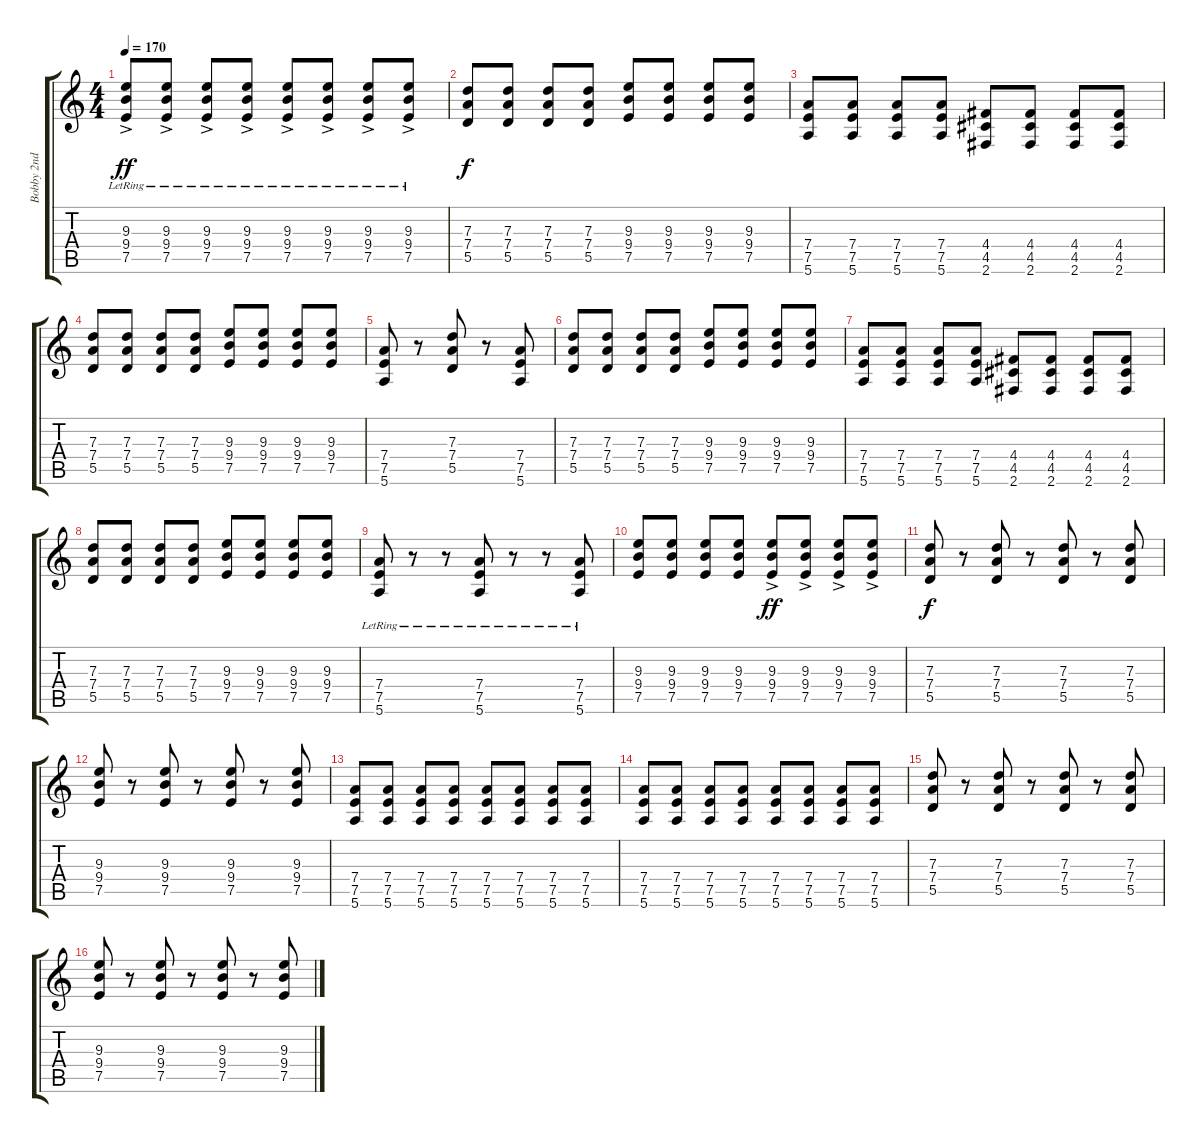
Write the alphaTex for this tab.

\track ("Bobby 2nd" "Bobby 2nd") {instrument distortionguitar}
\staff {score tabs}
\tuning (E4 B3 G3 D3 A2 E2) {hide}
\ts (4 4)
\tempo 170
\clef g2
\ks c
(9.3{ac lr} 9.4{ac lr} 7.5{ac lr}).8{dy ff} (9.3{ac lr} 9.4{ac lr} 7.5{ac lr}).8 (9.3{ac lr} 9.4{ac lr} 7.5{ac lr}).8 (9.3{ac lr} 9.4{ac lr} 7.5{ac lr}).8 (9.3{ac lr} 9.4{ac lr} 7.5{ac lr}).8 (9.3{ac lr} 9.4{ac lr} 7.5{ac lr}).8 (9.3{ac lr} 9.4{ac lr} 7.5{ac lr}).8 (9.3{ac lr} 9.4{ac lr} 7.5{ac lr}).8 |
(7.3 7.4 5.5).8{dy f} (7.3 7.4 5.5).8 (7.3 7.4 5.5).8 (7.3 7.4 5.5).8 (9.3 9.4 7.5).8 (9.3 9.4 7.5).8 (9.3 9.4 7.5).8 (9.3 9.4 7.5).8 |
(7.4 7.5 5.6).8 (7.4 7.5 5.6).8 (7.4 7.5 5.6).8 (7.4 7.5 5.6).8 (4.4 4.5 2.6).8 (4.4 4.5 2.6).8 (4.4 4.5 2.6).8 (4.4 4.5 2.6).8 |
(7.3 7.4 5.5).8 (7.3 7.4 5.5).8 (7.3 7.4 5.5).8 (7.3 7.4 5.5).8 (9.3 9.4 7.5).8 (9.3 9.4 7.5).8 (9.3 9.4 7.5).8 (9.3 9.4 7.5).8 |
(7.4 7.5 5.6).8 r.8 (7.3 7.4 5.5).8 r.8 (7.4 7.5 5.6).8 |
(7.3 7.4 5.5).8 (7.3 7.4 5.5).8 (7.3 7.4 5.5).8 (7.3 7.4 5.5).8 (9.3 9.4 7.5).8 (9.3 9.4 7.5).8 (9.3 9.4 7.5).8 (9.3 9.4 7.5).8 |
(7.4 7.5 5.6).8 (7.4 7.5 5.6).8 (7.4 7.5 5.6).8 (7.4 7.5 5.6).8 (4.4 4.5 2.6).8 (4.4 4.5 2.6).8 (4.4 4.5 2.6).8 (4.4 4.5 2.6).8 |
(7.3 7.4 5.5).8 (7.3 7.4 5.5).8 (7.3 7.4 5.5).8 (7.3 7.4 5.5).8 (9.3 9.4 7.5).8 (9.3 9.4 7.5).8 (9.3 9.4 7.5).8 (9.3 9.4 7.5).8 |
(7.4{lr} 7.5{lr} 5.6{lr}).8 r.8 r.8 (7.4{lr} 7.5{lr} 5.6{lr}).8 r.8 r.8 (7.4{lr} 7.5{lr} 5.6{lr}).8 |
(9.3 9.4 7.5).8 (9.3 9.4 7.5).8 (9.3 9.4 7.5).8 (9.3 9.4 7.5).8 (9.3{ac} 9.4{ac} 7.5{ac}).8{dy ff} (9.3{ac} 9.4{ac} 7.5{ac}).8 (9.3{ac} 9.4{ac} 7.5{ac}).8 (9.3{ac} 9.4{ac} 7.5{ac}).8 |
(7.3 7.4 5.5).8{dy f} r.8 (7.3 7.4 5.5).8 r.8 (7.3 7.4 5.5).8 r.8 (7.3 7.4 5.5).8 |
(9.3 9.4 7.5).8 r.8 (9.3 9.4 7.5).8 r.8 (9.3 9.4 7.5).8 r.8 (9.3 9.4 7.5).8 |
(7.4 7.5 5.6).8 (7.4 7.5 5.6).8 (7.4 7.5 5.6).8 (7.4 7.5 5.6).8 (7.4 7.5 5.6).8 (7.4 7.5 5.6).8 (7.4 7.5 5.6).8 (7.4 7.5 5.6).8 |
(7.4 7.5 5.6).8 (7.4 7.5 5.6).8 (7.4 7.5 5.6).8 (7.4 7.5 5.6).8 (7.4 7.5 5.6).8 (7.4 7.5 5.6).8 (7.4 7.5 5.6).8 (7.4 7.5 5.6).8 |
(7.3 7.4 5.5).8 r.8 (7.3 7.4 5.5).8 r.8 (7.3 7.4 5.5).8 r.8 (7.3 7.4 5.5).8 |
(9.3 9.4 7.5).8 r.8 (9.3 9.4 7.5).8 r.8 (9.3 9.4 7.5).8 r.8 (9.3 9.4 7.5).8
